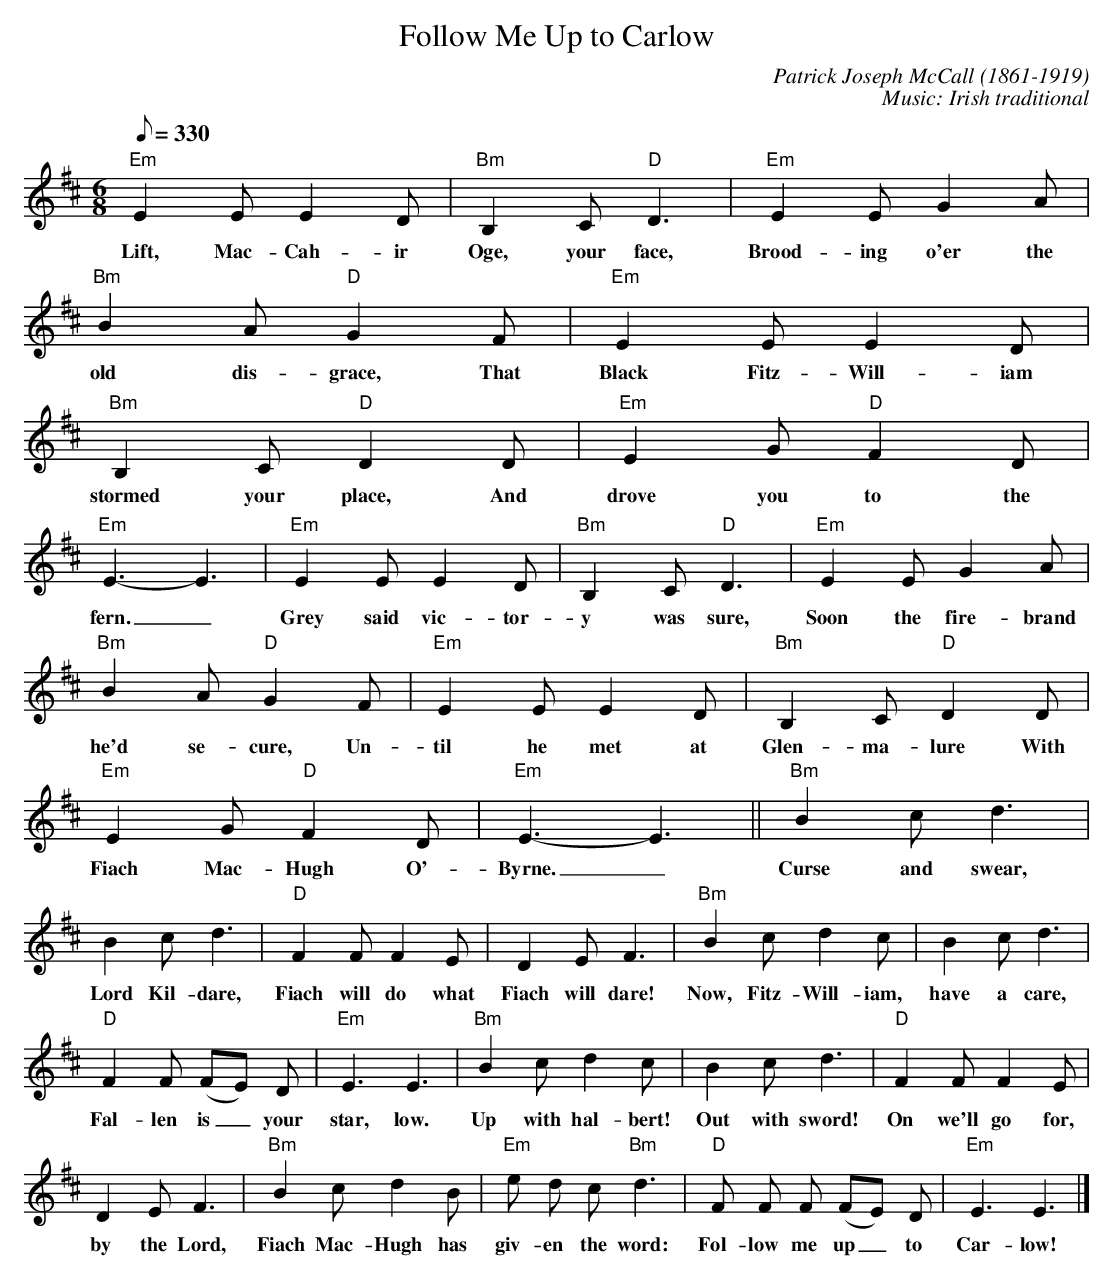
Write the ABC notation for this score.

X:1
T:Follow Me Up to Carlow
L:1/8
C:Patrick Joseph McCall (1861-1919)
C:Music: Irish traditional
M:6/8
Q:1/8=330
K:D
"Em"E2 E E2 D|\
w:Lift, Mac-Cah-ir
"Bm"B,2 C "D"D3|\
w:Oge, your face,
"Em"E2 E G2 A|\
w:Brood-ing o'er the
"Bm"B2 A "D"G2 F|\
w:old dis-grace, That
"Em"E2 E E2 D|
w:Black Fitz-Will-iam
"Bm"B,2 C "D"D2 D|\
w:stormed your place, And
"Em"E2 G "D"F2 D|\
w:drove you to the
"Em"E3-E3|\
w:fern._
"Em"E2 E E2 D|\
w:Grey said vic-tor-
"Bm"B,2 C "D"D3|\
w:y was sure,
"Em"E2 E G2 A|
w:Soon the fire-brand
"Bm"B2 A "D"G2 F|\
w:he'd se-cure, Un-
"Em"E2 E E2 D|\
w:til he met at
"Bm"B,2 C "D"D2 D|\
w:Glen-ma-lure With
"Em"E2 G "D"F2 D|\
w:Fiach Mac-Hugh O'-
"Em"E3-E3||\
w:Byrne._
"Bm"B2 c d3|
w:Curse and swear,
B2 c d3|\
w:Lord Kil-dare,
"D"F2 F F2 E|\
w:Fiach will do what
D2 E F3|\
w:Fiach will dare!
"Bm"B2 c d2 c|\
w:Now, Fitz-Will-iam,
B2 c d3|
w:have a care,
"D"F2 F (FE) D|\
w:Fal-len is_ your
"Em"E3 E3|\
w:star, low.
"Bm"B2 c d2 c|\
w:Up with hal-bert!
B2 c d3|\
w:Out with sword!
"D"F2 F F2 E|
w:On we'll go for,
D2 E F3|\
w:by the Lord,
"Bm"B2 c d2 B|\
w:Fiach Mac-Hugh has
"Em"e d c "Bm"d3|\
w:giv-en the word:
"D"F F F (FE) D|\
w:Fol-low me up_ to
"Em"E3 E3|]
w:Car-low!
